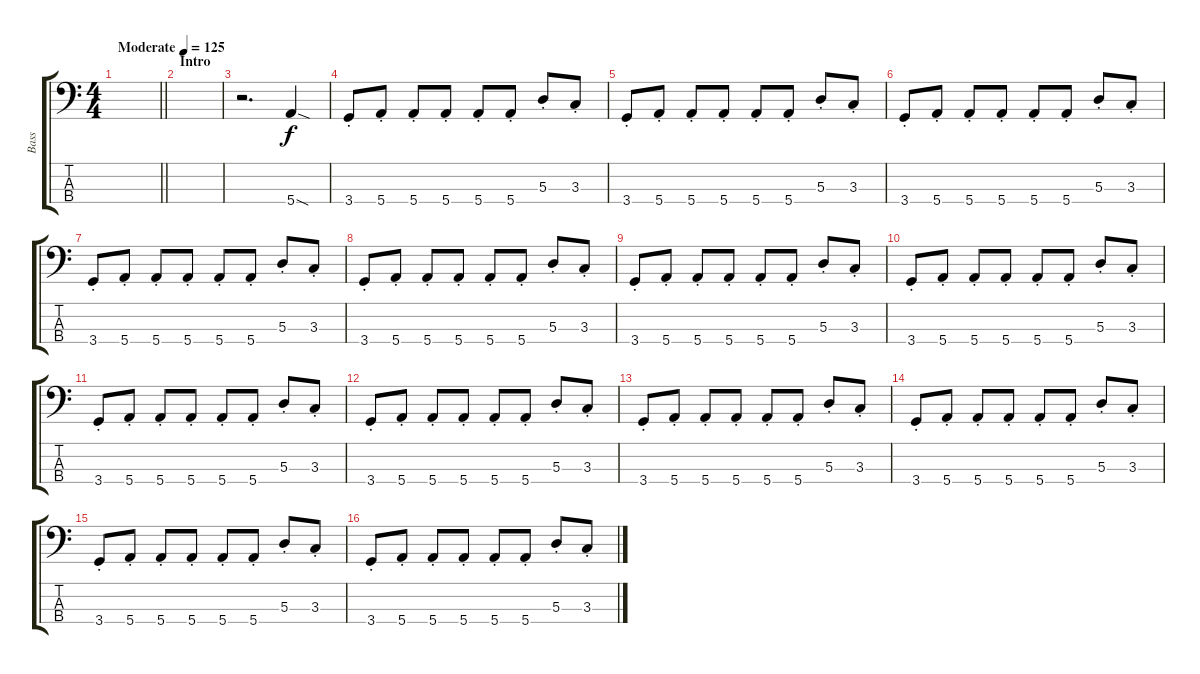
\track ("Bass" "Bass") {instrument electricbasspick}
\staff {score tabs}
\tuning (G2 D2 A1 E1) {hide}
\ts (4 4)
\tempo (125 "Moderate")
\clef f4
\barLineRight lightlight
\ks c
|
\section ("" "Intro")
|
r.2{d volume 16 balance 8 instrument electricbasspick} 5.4{sod}.4 |
3.4{st}.8 5.4{st}.8 5.4{st}.8 5.4{st}.8 5.4{st}.8 5.4{st}.8 5.3{st}.8 3.3{st}.8 |
3.4{st}.8 5.4{st}.8 5.4{st}.8 5.4{st}.8 5.4{st}.8 5.4{st}.8 5.3{st}.8 3.3{st}.8 |
3.4{st}.8 5.4{st}.8 5.4{st}.8 5.4{st}.8 5.4{st}.8 5.4{st}.8 5.3{st}.8 3.3{st}.8 |
3.4{st}.8 5.4{st}.8 5.4{st}.8 5.4{st}.8 5.4{st}.8 5.4{st}.8 5.3{st}.8 3.3{st}.8 |
3.4{st}.8 5.4{st}.8 5.4{st}.8 5.4{st}.8 5.4{st}.8 5.4{st}.8 5.3{st}.8 3.3{st}.8 |
3.4{st}.8 5.4{st}.8 5.4{st}.8 5.4{st}.8 5.4{st}.8 5.4{st}.8 5.3{st}.8 3.3{st}.8 |
3.4{st}.8 5.4{st}.8 5.4{st}.8 5.4{st}.8 5.4{st}.8 5.4{st}.8 5.3{st}.8 3.3{st}.8 |
3.4{st}.8 5.4{st}.8 5.4{st}.8 5.4{st}.8 5.4{st}.8 5.4{st}.8 5.3{st}.8 3.3{st}.8 |
3.4{st}.8 5.4{st}.8 5.4{st}.8 5.4{st}.8 5.4{st}.8 5.4{st}.8 5.3{st}.8 3.3{st}.8 |
3.4{st}.8 5.4{st}.8 5.4{st}.8 5.4{st}.8 5.4{st}.8 5.4{st}.8 5.3{st}.8 3.3{st}.8 |
3.4{st}.8 5.4{st}.8 5.4{st}.8 5.4{st}.8 5.4{st}.8 5.4{st}.8 5.3{st}.8 3.3{st}.8 |
3.4{st}.8 5.4{st}.8 5.4{st}.8 5.4{st}.8 5.4{st}.8 5.4{st}.8 5.3{st}.8 3.3{st}.8 |
3.4{st}.8 5.4{st}.8 5.4{st}.8 5.4{st}.8 5.4{st}.8 5.4{st}.8 5.3{st}.8 3.3{st}.8
